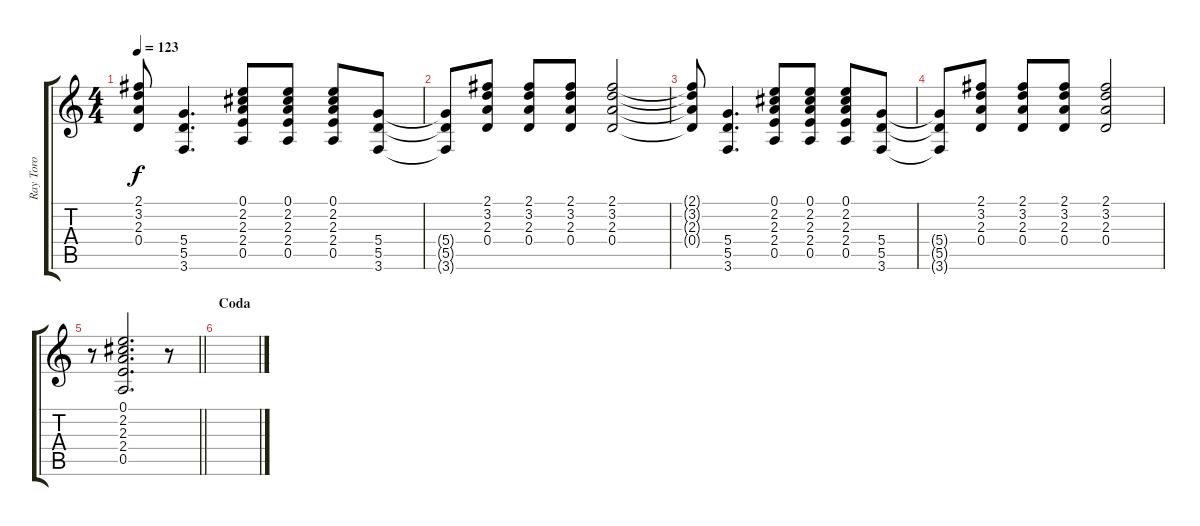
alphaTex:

\track ("Ray Toro" "Ray Toro") {instrument electricguitarclean}
\staff {score tabs}
\tuning (E4 B3 G3 D3 A2 D2) {hide}
\ts (4 4)
\tempo 123
\clef g2
\ks c
(2.1{t} 3.2{t} 2.3{t} 0.4{t}).8{dy f} (5.4 5.5 3.6).4{d} (0.1 2.2 2.3 2.4 0.5).8 (0.1 2.2 2.3 2.4 0.5).8 (0.1 2.2 2.3 2.4 0.5).8 (5.4 5.5 3.6).8 |
(5.4{t} 5.5{t} 3.6{t}).8 (2.1 3.2 2.3 0.4).8 (2.1 3.2 2.3 0.4).8 (2.1 3.2 2.3 0.4).8 (2.1 3.2 2.3 0.4).2 |
(2.1{t} 3.2{t} 2.3{t} 0.4{t}).8 (5.4 5.5 3.6).4{d} (0.1 2.2 2.3 2.4 0.5).8 (0.1 2.2 2.3 2.4 0.5).8 (0.1 2.2 2.3 2.4 0.5).8 (5.4 5.5 3.6).8 |
(5.4{t} 5.5{t} 3.6{t}).8 (2.1 3.2 2.3 0.4).8 (2.1 3.2 2.3 0.4).8 (2.1 3.2 2.3 0.4).8 (2.1 3.2 2.3 0.4).2 |
\barLineRight lightlight
r.8 (0.1 2.2 2.3 2.4 0.5).2{d} r.8 |
\section ("" "Coda")
